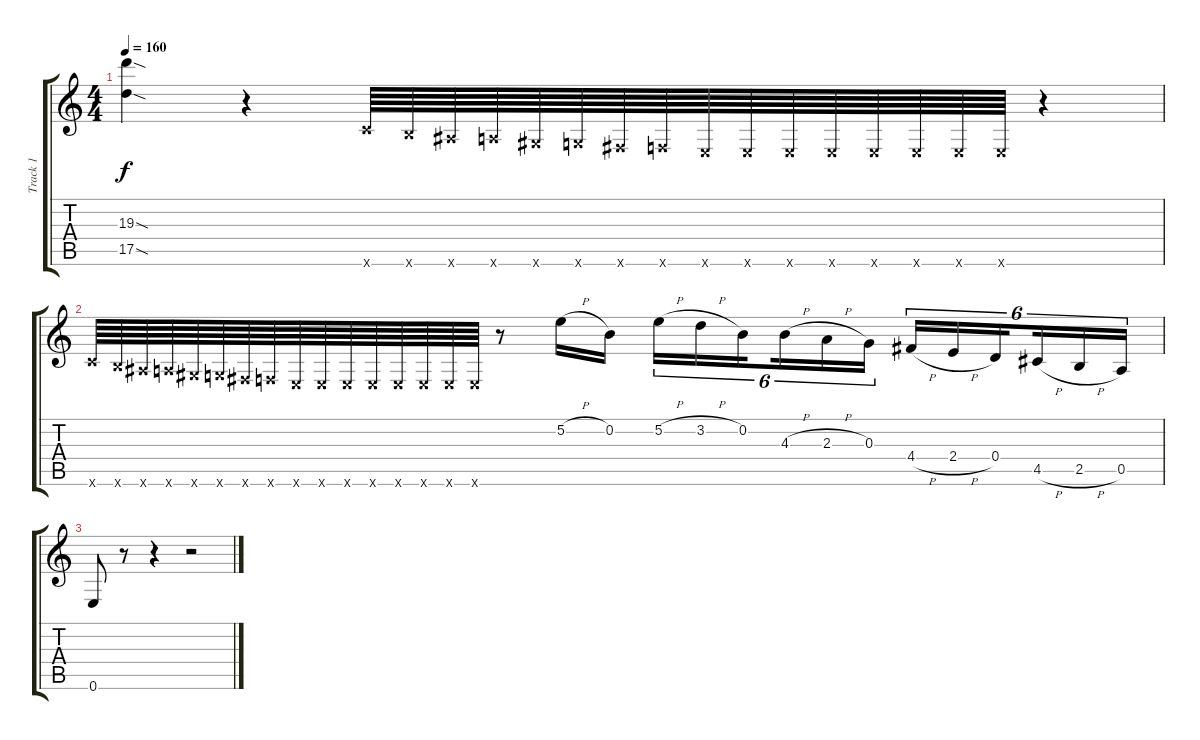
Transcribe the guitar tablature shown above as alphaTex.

\track ("Track 1" "Track 1") {instrument distortionguitar}
\staff {score tabs}
\tuning (E4 B3 G3 D3 A2 E2) {hide}
\ts (4 4)
\tempo 160
\clef g2
\ks c
(19.3{sod t} 17.5{sod t}).4{dy f} r.4 8.6{x}.64 7.6{x}.64 6.6{x}.64 5.6{x}.64 4.6{x}.64 3.6{x}.64 2.6{x}.64 1.6{x}.64 0.6{x}.64 0.6{x}.64 0.6{x}.64 0.6{x}.64 0.6{x}.64 0.6{x}.64 0.6{x}.64 0.6{x}.64 r.4 |
8.6{x}.64 7.6{x}.64 6.6{x}.64 5.6{x}.64 4.6{x}.64 3.6{x}.64 2.6{x}.64 1.6{x}.64 0.6{x}.64 0.6{x}.64 0.6{x}.64 0.6{x}.64 0.6{x}.64 0.6{x}.64 0.6{x}.64 0.6{x}.64 r.8 5.2{h}.16 0.2.16 5.2{h}.16{tu (6 4)} 3.2{h}.16{tu (6 4)} 0.2.16{tu (6 4) beam splitsecondary} 4.3{h}.16{tu (6 4)} 2.3{h}.16{tu (6 4)} 0.3.16{tu (6 4)} 4.4{h}.16{tu (6 4)} 2.4{h}.16{tu (6 4)} 0.4.16{tu (6 4) beam splitsecondary} 4.5{h}.16{tu (6 4)} 2.5{h}.16{tu (6 4)} 0.5.16{tu (6 4)} |
0.6.8 r.8 r.4 r.2
